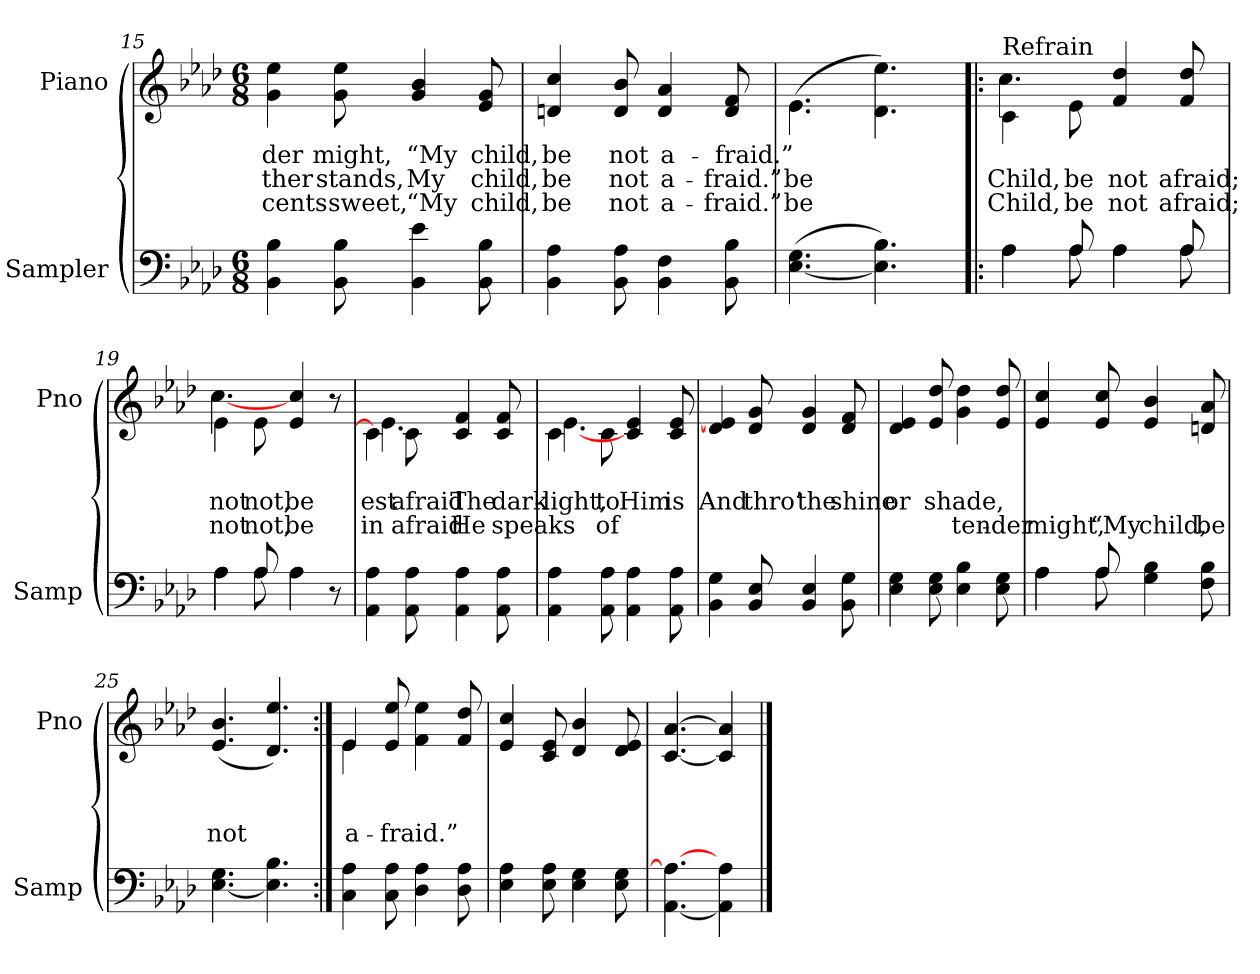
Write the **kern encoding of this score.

**kern	**kern	**text	**text	**text
*part2	*part1	*part1	*part1	*part1
*staff2	*staff1	*staff1	*staff1	*staff1
*I"Sampler	*I"Piano	*	*	*
*I'Samp	*I'Pno	*	*	*
*clefF4	*clefG2	*	*	*
*k[b-e-a-d-]	*k[b-e-a-d-]	*	*	*
*A-:	*A-:	*	*	*
*M6/8	*M6/8	*	*	*
=15	=15	=15	=15	=15
4BB- 4B-	4g 4ee-	-der	-ther	-cents
8BB- 8B-	8g 8ee-	might,	stands,	sweet,
4BB- 4e-	4g 4b-	“My	My	“My
8BB- 8B-	8e- 8g	child,	child,	child,
=16	=16	=16	=16	=16
4BB- 4A-	4dn 4cc	be	be	be
8BB- 8A-	8d 8b-	not	not	not
4BB- 4F	4d 4a-	a-	a-	a-
8BB- 8B-	8d 8f	-fraid.”	-fraid.”	-fraid.”
=17	=17	=17	=17	=17
*	*^	*	*	*
([4.E- 4.G	(4.e-\	4.e-	.	be	be
4.E-] 4.B-)	4.d-\ 4.ee-\)	4.ryy	.	.	.
=18!|:	=18!|:	=18!|:	=18!|:	=18!|:	=18!|:
*^	*	*	*	*	*
!	!	!LO:TX:t=Refrain	!	!	!	!
4A-\	4A-	4c\	4.cc	.	Child,	Child,
8A-/	8A-	8e-\	.	.	be	be
4A-\	4A-	4f 4dd-	4.ryy	.	not	not
8A-/	8A-	8f 8dd-	.	.	afraid;	afraid;
=19	=19	=19	=19	=19	=19	=19
4A-\	4A-	4e-\	[4.cc	.	not	not
8A-/	8A-	8e-\	.	.	not,	not,
4A-\	4A-	4e- 4cc	4.ryy	.	be	be
8r	8ryy	8r	.	.	.	.
*v	*v	*	*	*	*	*
=20	=20	=20	=20	=20	=20
4AA- 4A-	4c\]	4.e-	.	-est	in
8AA- 8A-	8c\	.	.	afraid	afraid
4AA- 4A-	4c 4f	4.ryy	.	The	He
8AA- 8A-	8c 8f	.	.	dark-	speaks
=21	=21	=21	=21	=21	=21
4AA- 4A-	4c\	[4.e-	.	light,	.
8AA- 8A-	8c\	.	.	to	of
4AA- 4A-	4c 4e-	4.ryy	.	Him	.
8AA- 8A-	8c 8e-	.	.	is	.
*	*v	*v	*	*	*
=22	=22	=22	=22	=22
4BB- 4G	4d- 4e-]	.	And	.
8BB- 8E-	8d- 8g	.	thro’	.
4BB- 4E-	4d- 4g	.	the	.
8BB- 8G	8d- 8f	.	shine	.
=23	=23	=23	=23	=23
4E- 4G	4d- 4e-	.	or	.
8E- 8G	8e- 8dd-	.	shade,	.
4E- 4B-	4g 4dd-	.	.	ten-
8E- 8G	8e- 8dd-	.	.	-der
=24	=24	=24	=24	=24
*^	*	*	*	*
4A-\	4A-	4e- 4cc	.	.	might,
8A-/	8A-	8e- 8cc	.	.	“My
4G 4B-	4.ryy	4e- 4b-	.	.	child,
8F 8B-	.	8dn 8a-	.	.	be
*v	*v	*	*	*	*
=25	=25	=25	=25	=25
[4.E- 4.G	(4.e- 4.b-	.	.	not
4.E-] 4.B-	4.d- 4.ee-)	.	.	.
=26:|!	=26:|!	=26:|!	=26:|!	=26:|!
*	*^	*	*	*
4C 4A-	4e-/	4e-	.	.	a-
8C 8A-	8e- 8ee-	2ryy	.	.	-fraid.”
4D- 4A-	4f 4ee-	.	.	.	.
8D- 8A-	8f 8dd-	.	.	.	.
*	*v	*v	*	*	*
=27	=27	=27	=27	=27
4E- 4A-	4e- 4cc	.	.	.
8E- 8A-	8c 8e-	.	.	.
4E- 4G	4d- 4b-	.	.	.
8E- 8G	8d- 8e-	.	.	.
=28	=28	=28	=28	=28
[4.AA- 4.A-_	[4.c [4.a-	.	.	.
4AA-] 4A-	4c] 4a-]	.	.	.
==	==	==	==	==
*-	*-	*-	*-	*-
